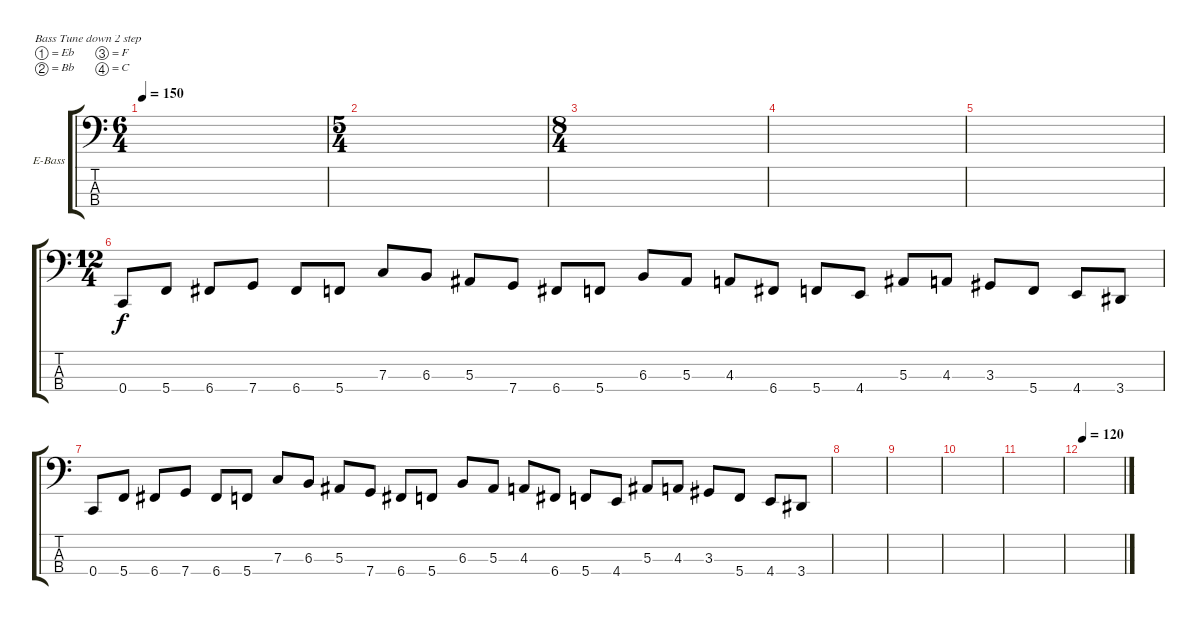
\defaultSystemsLayout 4
\bracketExtendMode groupsimilarinstruments
\firstSystemTrackNameOrientation horizontal
\otherSystemsTrackNameOrientation horizontal
\track ("Electric Bass" "E-Bass") {instrument electricbassfinger}
\staff {score tabs}
\tuning (Eb2 Bb1 F1 C1)
\ts (6 4)
\tempo 150
\clef f4
\scale
0.257261
\ks c
|
\ts (5 4)
\scale
0.485477 |
\ts (8 4)
\scale
0.485477 |
\scale
0.257261 |
\scale
0.257261 |
\ts (12 4)
0.4.8 5.4.8 6.4.8 7.4.8 6.4.8 5.4.8 7.3.8 6.3.8 5.3.8 7.4.8 6.4.8 5.4.8 6.3.8 5.3.8 4.3.8 6.4.8 5.4.8 4.4.8 5.3.8 4.3.8 3.3.8 5.4.8 4.4.8 3.4.8 |
0.4.8 5.4.8 6.4.8 7.4.8 6.4.8 5.4.8 7.3.8 6.3.8 5.3.8 7.4.8 6.4.8 5.4.8 6.3.8 5.3.8 4.3.8 6.4.8 5.4.8 4.4.8 5.3.8 4.3.8 3.3.8 5.4.8 4.4.8 3.4.8 |
|
|
|
|
\tempo 120
